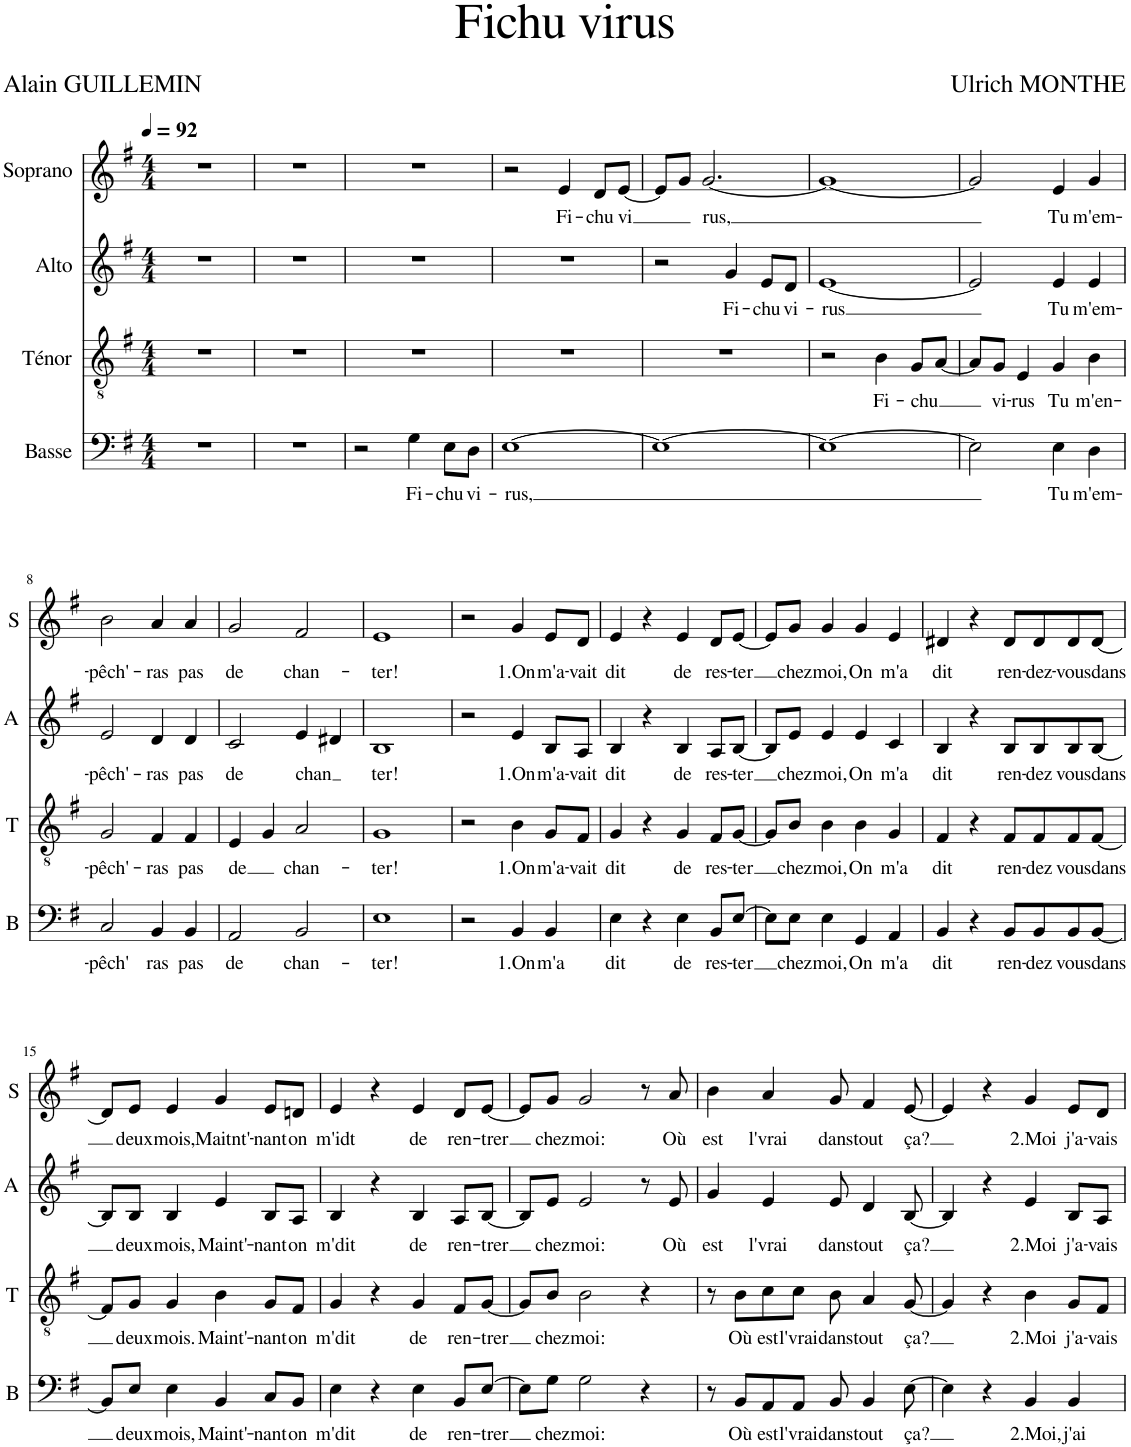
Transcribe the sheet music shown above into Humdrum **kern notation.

**kern	**text	**kern	**text	**kern	**text	**kern	**text
*part4	*part4	*part3	*part3	*part2	*part2	*part1	*part1
*staff4	*staff4	*staff3	*staff3	*staff2	*staff2	*staff1	*staff1
*I"Basse	*	*I"Ténor	*	*I"Alto	*	*I"Soprano	*
*I'B	*	*I'T	*	*I'A	*	*I'S	*
*clefF4	*	*clefGv2	*	*clefG2	*	*clefG2	*
*	*	*ITrd1c2	*	*ITrd4c7	*	*	*
*k[f#]	*	*k[f#]	*	*k[f#]	*	*k[f#]	*
*M4/4	*	*M4/4	*	*M4/4	*	*M4/4	*
*MM92	*	*MM92	*	*MM92	*	*MM92	*
=1	=1	=1	=1	=1	=1	=1	=1
1r	.	1r	.	1r	.	1r	.
=2	=2	=2	=2	=2	=2	=2	=2
1r	.	1r	.	1r	.	1r	.
=3	=3	=3	=3	=3	=3	=3	=3
2r	.	1r	.	1r	.	1r	.
!	!LO:LY:b	!	!	!	!	!	!
4G\	Fi-	.	.	.	.	.	.
!	!LO:LY:b	!	!	!	!	!	!
8E\L	-chu	.	.	.	.	.	.
!	!LO:LY:b	!	!	!	!	!	!
8D\J	vi-	.	.	.	.	.	.
=4	=4	=4	=4	=4	=4	=4	=4
!	!LO:LY:b	!	!	!	!	!	!
[1E	-rus,	1r	.	1r	.	2r	.
!	!	!	!	!	!	!	!LO:LY:b
.	.	.	.	.	.	4e/	Fi-
!	!	!	!	!	!	!	!LO:LY:b
.	.	.	.	.	.	8d/L	-chu
!	!	!	!	!	!	!	!LO:LY:b
.	.	.	.	.	.	[8e/J	-vi
=5	=5	=5	=5	=5	=5	=5	=5
1E_	.	1r	.	2r	.	8e/L]	.
.	.	.	.	.	.	8g/J	.
!	!	!	!	!	!	!	!LO:LY:b
.	.	.	.	.	.	[2.g/	rus,
!	!	!	!	!	!LO:LY:b	!	!
.	.	.	.	4g/	Fi-	.	.
!	!	!	!	!	!LO:LY:b	!	!
.	.	.	.	8e/L	-chu	.	.
!	!	!	!	!	!LO:LY:b	!	!
.	.	.	.	8d/J	vi-	.	.
=6	=6	=6	=6	=6	=6	=6	=6
!	!	!	!	!	!LO:LY:b	!	!
1E_	.	2r	.	[1e	-rus	1g_	.
!	!	!	!LO:LY:b	!	!	!	!
.	.	4B\	Fi-	.	.	.	.
!	!	!	!LO:LY:b	!	!	!	!
.	.	8G/L	-chu	.	.	.	.
.	.	[8A/J	.	.	.	.	.
=7	=7	=7	=7	=7	=7	=7	=7
2E\]	.	8A/L]	.	2e/]	.	2g/]	.
!	!	!	!LO:LY:b	!	!	!	!
.	.	8G/J	vi-	.	.	.	.
!	!	!	!LO:LY:b	!	!	!	!
.	.	4E/	-rus	.	.	.	.
!	!LO:LY:b	!	!LO:LY:b	!	!LO:LY:b	!	!LO:LY:b
4E\	Tu	4G/	Tu	4e/	Tu	4e/	Tu
!	!LO:LY:b	!	!LO:LY:b	!	!LO:LY:b	!	!LO:LY:b
4D\	m'em-	4B\	m'en-	4e/	m'em-	4g/	m'em-
!!LO:LB:g=z
=8	=8	=8	=8	=8	=8	=8	=8
!	!LO:LY:b	!	!LO:LY:b	!	!LO:LY:b	!	!LO:LY:b
2C/	-pêch'	2G/	-pêch'-	2e/	-pêch'-	2b\	-pêch'-
!	!LO:LY:b	!	!LO:LY:b	!	!LO:LY:b	!	!LO:LY:b
4BB/	ras	4F#/	-ras	4d/	-ras	4a/	-ras
!	!LO:LY:b	!	!LO:LY:b	!	!LO:LY:b	!	!LO:LY:b
4BB/	pas	4F#/	pas	4d/	pas	4a/	pas
=9	=9	=9	=9	=9	=9	=9	=9
!	!LO:LY:b	!	!LO:LY:b	!	!LO:LY:b	!	!LO:LY:b
2AA/	de	4E/	-de	2c/	de	2g/	de
.	.	4G/	.	.	.	.	.
!	!LO:LY:b	!	!LO:LY:b	!	!LO:LY:b	!	!LO:LY:b
2BB/	chan-	2A/	chan-	4e/	-chan	2f#/	chan-
.	.	.	.	4d#X/	.	.	.
=10	=10	=10	=10	=10	=10	=10	=10
!	!LO:LY:b	!	!LO:LY:b	!	!LO:LY:b	!	!LO:LY:b
1E	-ter!	1G	-ter!	1B	ter!	1e	-ter!
=11	=11	=11	=11	=11	=11	=11	=11
2r	.	2r	.	2r	.	2r	.
!	!LO:LY:b	!	!LO:LY:b	!	!LO:LY:b	!	!LO:LY:b
4BB/	1.On	4B\	1.On	4e/	1.On	4g/	1.On
!	!LO:LY:b	!	!LO:LY:b	!	!LO:LY:b	!	!LO:LY:b
4BB/	m'a	8G/L	m'a-	8B/L	m'a-	8e/L	m'a-
!	!	!	!LO:LY:b	!	!LO:LY:b	!	!LO:LY:b
.	.	8F#/J	-vait	8A/J	-vait	8d/J	-vait
=12	=12	=12	=12	=12	=12	=12	=12
!	!LO:LY:b	!	!LO:LY:b	!	!LO:LY:b	!	!LO:LY:b
4E\	dit	4G/	dit	4B/	dit	4e/	dit
4r	.	4r	.	4r	.	4r	.
!	!LO:LY:b	!	!LO:LY:b	!	!LO:LY:b	!	!LO:LY:b
4E\	de	4G/	de	4B/	de	4e/	de
!	!LO:LY:b	!	!LO:LY:b	!	!LO:LY:b	!	!LO:LY:b
8BB/L	res-	8F#/L	res-	8A/L	res-	8d/L	res-
!	!LO:LY:b	!	!LO:LY:b	!	!LO:LY:b	!	!LO:LY:b
[8E/J	-ter	[8G/J	-ter	[8B/J	-ter	[8e/J	-ter
=13	=13	=13	=13	=13	=13	=13	=13
8E\L]	.	8G/L]	.	8B/L]	.	8e/L]	.
!	!LO:LY:b	!	!LO:LY:b	!	!LO:LY:b	!	!LO:LY:b
8E\J	chez	8B/J	chez	8e/J	chez	8g/J	chez
!	!LO:LY:b	!	!LO:LY:b	!	!LO:LY:b	!	!LO:LY:b
4E\	moi,	4B\	moi,	4e/	moi,	4g/	moi,
!	!LO:LY:b	!	!LO:LY:b	!	!LO:LY:b	!	!LO:LY:b
4GG/	On	4B\	On	4e/	On	4g/	On
!	!LO:LY:b	!	!LO:LY:b	!	!LO:LY:b	!	!LO:LY:b
4AA/	m'a	4G/	m'a	4c/	m'a	4e/	m'a
=14	=14	=14	=14	=14	=14	=14	=14
!	!LO:LY:b	!	!LO:LY:b	!	!LO:LY:b	!	!LO:LY:b
4BB/	dit	4F#/	dit	4B/	dit	4d#X/	dit
4r	.	4r	.	4r	.	4r	.
!	!LO:LY:b	!	!LO:LY:b	!	!LO:LY:b	!	!LO:LY:b
8BB/L	ren-	8F#/L	ren-	8B/L	ren-	8d#/L	ren-
!	!LO:LY:b	!	!LO:LY:b	!	!LO:LY:b	!	!LO:LY:b
8BB/	-dez	8F#/	-dez	8B/	-dez	8d#/	-dez-
!	!LO:LY:b	!	!LO:LY:b	!	!LO:LY:b	!	!LO:LY:b
8BB/	vous	8F#/	vous	8B/	vous	8d#/	-vous
!	!LO:LY:b	!	!LO:LY:b	!	!LO:LY:b	!	!LO:LY:b
[8BB/J	-dans	[8F#/J	-dans	[8B/J	-dans	[8d#/J	-dans
!!LO:LB:g=z
=15	=15	=15	=15	=15	=15	=15	=15
8BB/L]	.	8F#/L]	.	8B/L]	.	8d#/L]	.
!	!LO:LY:b	!	!LO:LY:b	!	!LO:LY:b	!	!LO:LY:b
8E/J	deux	8G/J	deux	8B/J	deux	8e/J	deux
!	!LO:LY:b	!	!LO:LY:b	!	!LO:LY:b	!	!LO:LY:b
4E\	mois,	4G/	mois.	4B/	mois,	4e/	mois,
!	!LO:LY:b	!	!LO:LY:b	!	!LO:LY:b	!	!LO:LY:b
4BB/	Maint'-	4B\	Maint'-	4e/	Maint'-	4g/	Maitnt'-
!	!LO:LY:b	!	!LO:LY:b	!	!LO:LY:b	!	!LO:LY:b
8C/L	-nant	8G/L	-nant	8B/L	-nant	8e/L	-nant
!	!LO:LY:b	!	!LO:LY:b	!	!LO:LY:b	!	!LO:LY:b
8BB/J	on	8F#/J	on	8A/J	on	8dn/J	on
=16	=16	=16	=16	=16	=16	=16	=16
!	!LO:LY:b	!	!LO:LY:b	!	!LO:LY:b	!	!LO:LY:b
4E\	m'dit	4G/	m'dit	4B/	m'dit	4e/	m'idt
4r	.	4r	.	4r	.	4r	.
!	!LO:LY:b	!	!LO:LY:b	!	!LO:LY:b	!	!LO:LY:b
4E\	de	4G/	de	4B/	de	4e/	de
!	!LO:LY:b	!	!LO:LY:b	!	!LO:LY:b	!	!LO:LY:b
8BB/L	ren-	8F#/L	ren-	8A/L	ren-	8d/L	ren-
!	!LO:LY:b	!	!LO:LY:b	!	!LO:LY:b	!	!LO:LY:b
[8E/J	-trer	[8G/J	-trer	[8B/J	-trer	[8e/J	-trer
=17	=17	=17	=17	=17	=17	=17	=17
8E\L]	.	8G/L]	.	8B/L]	.	8e/L]	.
!	!LO:LY:b	!	!LO:LY:b	!	!LO:LY:b	!	!LO:LY:b
8G\J	chez	8B/J	chez	8e/J	chez	8g/J	chez
!	!LO:LY:b	!	!LO:LY:b	!	!LO:LY:b	!	!LO:LY:b
2G\	moi:	2B\	moi:	2e/	moi:	2g/	moi:
4r	.	4r	.	8r	.	8r	.
!	!	!	!	!	!LO:LY:b	!	!LO:LY:b
.	.	.	.	8e/	Où	8a/	Où
=18	=18	=18	=18	=18	=18	=18	=18
!	!	!	!	!	!LO:LY:b	!	!LO:LY:b
8r	.	8r	.	4g/	est	4b\	est
!	!LO:LY:b	!	!LO:LY:b	!	!	!	!
8BB/L	Où	8B\L	Où	.	.	.	.
!	!LO:LY:b	!	!LO:LY:b	!	!LO:LY:b	!	!LO:LY:b
8AA/	est	8c\	est	4e/	l'vrai	4a/	l'vrai
!	!LO:LY:b	!	!LO:LY:b	!	!	!	!
8AA/J	l'vrai	8c\J	l'vrai	.	.	.	.
!	!LO:LY:b	!	!LO:LY:b	!	!LO:LY:b	!	!LO:LY:b
8BB/	dans	8B\	dans	8e/	dans	8g/	dans
!	!LO:LY:b	!	!LO:LY:b	!	!LO:LY:b	!	!LO:LY:b
4BB/	tout	4A/	tout	4d/	tout	4f#/	tout
!	!LO:LY:b	!	!LO:LY:b	!	!LO:LY:b	!	!LO:LY:b
[8E\	-ça?	[8G/	-ça?	[8B/	-ça?	[8e/	-ça?
=19	=19	=19	=19	=19	=19	=19	=19
4E\]	.	4G/]	.	4B/]	.	4e/]	.
4r	.	4r	.	4r	.	4r	.
!	!LO:LY:b	!	!LO:LY:b	!	!LO:LY:b	!	!LO:LY:b
4BB/	2.Moi,	4B\	2.Moi	4e/	2.Moi	4g/	2.Moi
!	!LO:LY:b	!	!LO:LY:b	!	!LO:LY:b	!	!LO:LY:b
4BB/	j'ai	8G/L	j'a-	8B/L	j'a-	8e/L	j'a-
!	!	!	!LO:LY:b	!	!LO:LY:b	!	!LO:LY:b
.	.	8F#/J	-vais	8A/J	-vais	8d/J	-vais
=	=	=	=	=	=	=	=
*-	*-	*-	*-	*-	*-	*-	*-
